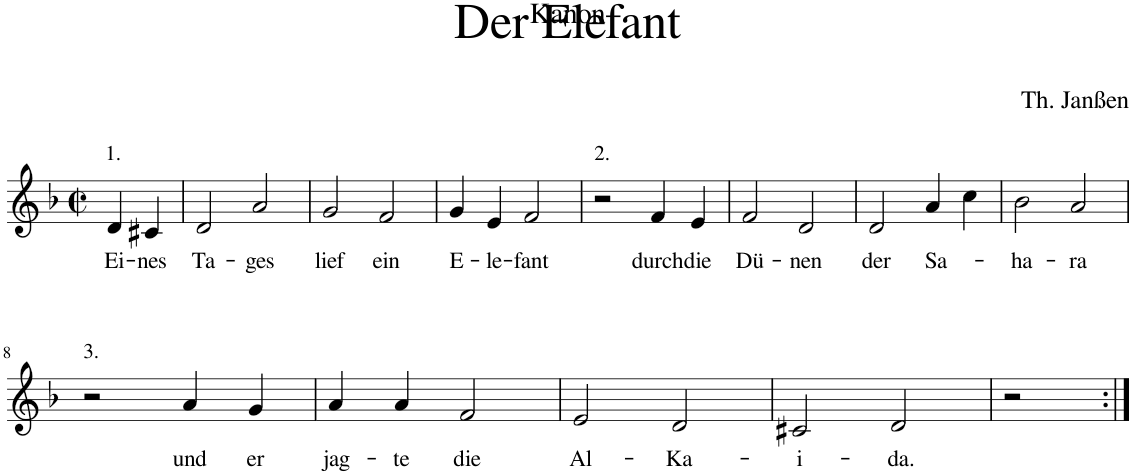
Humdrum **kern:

**kern	**text
*part1	*part1
*staff1	*staff1
*I"Voice	*
*clefG2	*
*Trd1c2	*
*k[b-]	*
*M4/4	*
*met(c|)	*
=	=
!LO:TX:a:t=1.	!
!	!LO:LY:b
4d/	Ei-
!	!LO:LY:b
4c#X/	-nes
=1	=1
!	!LO:LY:b
2d/	Ta-
!	!LO:LY:b
2a/	-ges
=2	=2
!	!LO:LY:b
2g/	lief
!	!LO:LY:b
2f/	ein
=3	=3
!	!LO:LY:b
4g/	E-
!	!LO:LY:b
4e/	-le-
!	!LO:LY:b
2f/	-fant
=4	=4
!LO:TX:a:t=2.	!
2r	.
!	!LO:LY:b
4f/	durch
!	!LO:LY:b
4e/	die
=5	=5
!	!LO:LY:b
2f/	Dü-
!	!LO:LY:b
2d/	-nen
=6	=6
!	!LO:LY:b
2d/	der
!	!LO:LY:b
4a/	Sa-
4cc\	.
=7	=7
!	!LO:LY:b
2b-\	-ha-
!	!LO:LY:b
2a/	-ra
!!LO:LB:g=z
=8	=8
!LO:TX:a:t=3.	!
2r	.
!	!LO:LY:b
4a/	und
!	!LO:LY:b
4g/	er
=9	=9
!	!LO:LY:b
4a/	jag-
!	!LO:LY:b
4a/	-te
!	!LO:LY:b
2f/	die
=10	=10
!	!LO:LY:b
2e/	Al-
!	!LO:LY:b
2d/	-Ka-
=11	=11
!	!LO:LY:b
2c#X/	-i-
!	!LO:LY:b
2d/	-da.
=12	=12
2r	.
=:|!	=:|!
*-	*-
